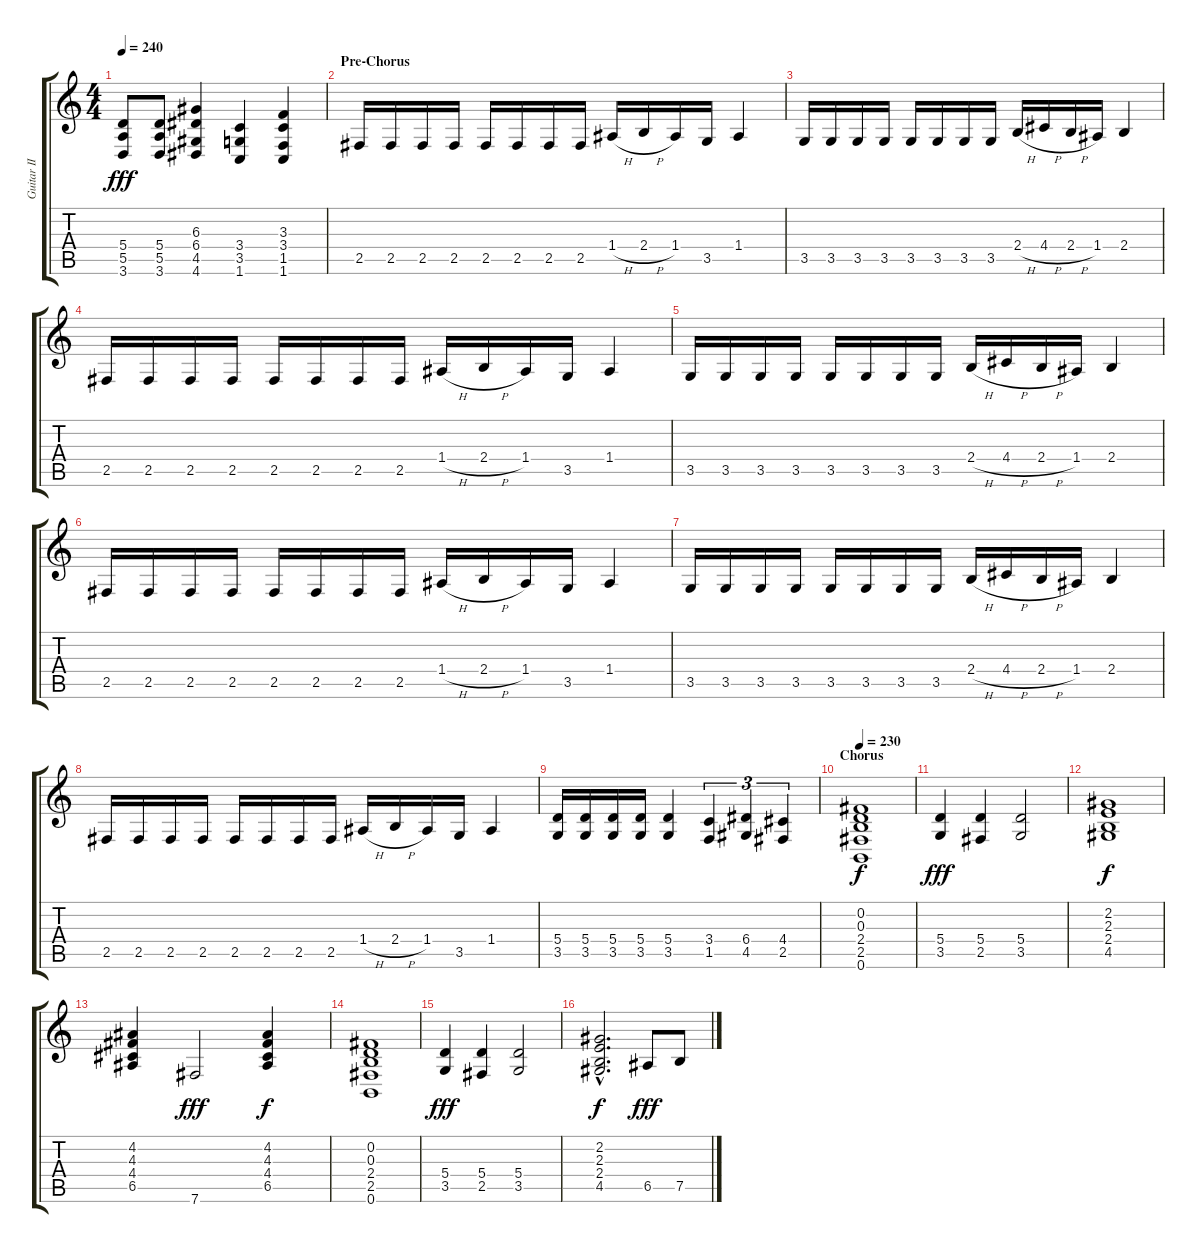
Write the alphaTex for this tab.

\track ("Guitar II" "Guitar II") {instrument distortionguitar}
\staff {score tabs}
\tuning (B3 Gb3 D3 A2 E2 B1) {hide}
\ts (4 4)
\tempo 240
\clef g2
\ks c
(5.4 5.5 3.6).8{dy fff} (5.4 5.5 3.6).8 (6.3 6.4 4.5 4.6).4 (3.4 3.5 1.6).4 (3.3 3.4 1.5 1.6).4 |
\section ("" "Pre-Chorus")
2.5.16 2.5.16 2.5.16 2.5.16 2.5.16 2.5.16 2.5.16 2.5.16 1.4{h}.16 2.4{h}.16 1.4.16 3.5.16 1.4.4 |
3.5.16 3.5.16 3.5.16 3.5.16 3.5.16 3.5.16 3.5.16 3.5.16 2.4{h}.16 4.4{h}.16 2.4{h}.16 1.4.16 2.4.4 |
2.5.16 2.5.16 2.5.16 2.5.16 2.5.16 2.5.16 2.5.16 2.5.16 1.4{h}.16 2.4{h}.16 1.4.16 3.5.16 1.4.4 |
3.5.16 3.5.16 3.5.16 3.5.16 3.5.16 3.5.16 3.5.16 3.5.16 2.4{h}.16 4.4{h}.16 2.4{h}.16 1.4.16 2.4.4 |
2.5.16 2.5.16 2.5.16 2.5.16 2.5.16 2.5.16 2.5.16 2.5.16 1.4{h}.16 2.4{h}.16 1.4.16 3.5.16 1.4.4 |
3.5.16 3.5.16 3.5.16 3.5.16 3.5.16 3.5.16 3.5.16 3.5.16 2.4{h}.16 4.4{h}.16 2.4{h}.16 1.4.16 2.4.4 |
2.5.16 2.5.16 2.5.16 2.5.16 2.5.16 2.5.16 2.5.16 2.5.16 1.4{h}.16 2.4{h}.16 1.4.16 3.5.16 1.4.4 |
(5.4 3.5).16 (5.4 3.5).16 (5.4 3.5).16 (5.4 3.5).16 (5.4 3.5).4 (3.4 1.5).4{tu (3 2)} (6.4 4.5).4{tu (3 2)} (4.4 2.5).4{tu (3 2)} |
\section ("" "Chorus")
\tempo 230
(0.2 0.3 2.4 2.5 0.6).1{dy f volume 12} |
(5.4 3.5).4{dy fff} (5.4 2.5).4 (5.4 3.5).2 |
(2.2 2.3 2.4 4.5).1{dy f} |
(4.2 4.3 4.4 6.5).4 7.6.2{dy fff} (4.2 4.3 4.4 6.5).4{dy f} |
(0.2 0.3 2.4 2.5 0.6).1 |
(5.4 3.5).4{dy fff} (5.4 2.5).4 (5.4 3.5).2 |
(2.2{hac} 2.3{hac} 2.4{hac} 4.5{hac}).2{d dy f} 6.5.8{dy fff} 7.5.8
